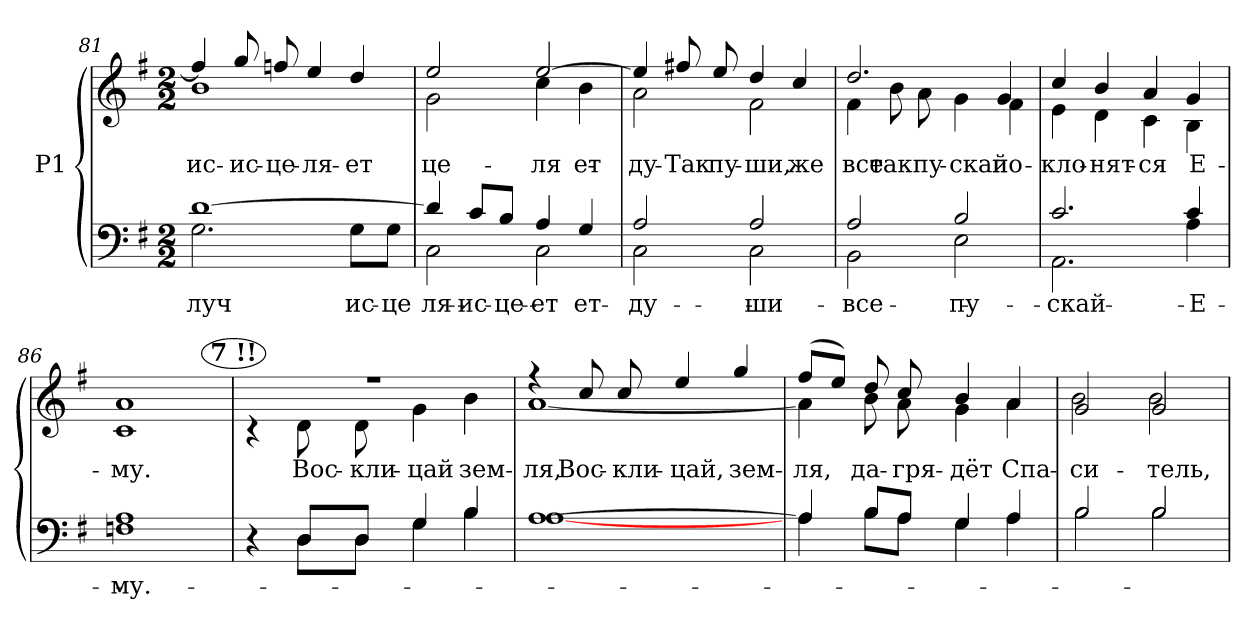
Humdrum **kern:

**kern	**text	**kern	**text
*part1	*part1	*part1	*part1
*staff2	*staff2	*staff1	*staff1
*I"P1	*	*	*
*clefF4	*	*clefG2	*
*k[f#]	*	*k[f#]	*
*G:	*	*G:	*
*M2/2	*	*M2/2	*
=81	=81	=81	=81
!	!LO:LY:a:color=#000000	!	!
*^	*	*^	*
!	!	!	!	!	!LO:LY:b:color=#000000
[>1di	2.Gi\	луч	4ffi/]	1bi	ис-
!	!	!	!	!	!LO:LY:b:color=#000000
.	.	.	8ggi/	.	ис-
!	!	!	!	!	!LO:LY:b:color=#000000
.	.	.	8ffni/	.	-це-
!	!	!	!	!	!LO:LY:b:color=#000000
.	.	.	4eei/	.	-ля-
!	!	!LO:LY:b:color=#000000	!	!	!
!	!	!	!	!	!LO:LY:b:color=#000000
.	8Gi\L	ис-	4ddi/	.	-ет
!	!	!LO:LY:b:color=#000000	!	!	!
.	8Gi\J	-це-	.	.	.
=82	=82	=82	=82	=82	=82
!	!	!LO:LY:b:color=#000000	!	!	!
!	!	!	!	!	!LO:LY:b:color=#000000
!	!	!	!	!	!LO:LY:b:color=#000000
4di/]	2Ci\	-ля-	2eei/	2gi\	-це-
!	!	!LO:LY:a:color=#000000	!	!	!
8ci/L	.	ис-	.	.	.
!	!	!LO:LY:a:color=#000000	!	!	!
8Bi/J	.	-це-	.	.	.
!	!	!LO:LY:a:color=#000000	!	!	!
!	!	!LO:LY:b:color=#000000	!	!	!
!	!	!	!	!	!LO:LY:b:color=#000000
!	!	!	!	!	!LO:LY:b:color=#000000
4Ai/	2Ci\	-ет	[>2eei/	4cci\	-ля-
!	!	!LO:LY:a:color=#000000	!	!	!
!	!	!	!	!	!LO:LY:b:color=#000000
4Gi/	.	-ет	.	4bi\	-ет
!!LO:LB:g=z	!!
=83	=83	=83	=83	=83	=83
!	!	!LO:LY:a:color=#000000	!	!	!
!	!	!	!	!	!LO:LY:b:color=#000000
2Ai/	2Ci\	ду-	4eei/]	2ai\	ду-
!	!	!	!	!	!LO:LY:b:color=#000000
.	.	.	8ff#Xi/	.	Так
!	!	!	!	!	!LO:LY:b:color=#000000
.	.	.	8eei/	.	пу-
!	!	!LO:LY:a:color=#000000	!	!	!
!	!	!	!	!	!LO:LY:b:color=#000000
!	!	!	!	!	!LO:LY:b:color=#000000
2Ai/	2Ci\	-ши	4ddi/	2f#i\	-ши,
!	!	!	!	!	!LO:LY:b:color=#000000
.	.	.	4cci/	.	же
=84	=84	=84	=84	=84	=84
!	!	!LO:LY:a:color=#000000	!	!	!
!	!	!	!	!	!LO:LY:b:color=#000000
2Ai/	2BBi\	все	2.ddi/	4f#i\	все
!	!	!	!	!	!LO:LY:b:color=#000000
.	.	.	.	8bi\	так
!	!	!	!	!	!LO:LY:b:color=#000000
.	.	.	.	8ai\	пу-
!	!	!LO:LY:a:color=#000000	!	!	!
!	!	!	!	!	!LO:LY:b:color=#000000
2Bi/	2Ei\	пу-	.	4gi\	-скай
!	!	!	!	!	!LO:LY:b:color=#000000
!	!	!	!	!	!LO:LY:b:color=#000000
.	.	.	4gi/	4f#i\	по-
=85	=85	=85	=85	=85	=85
!	!	!LO:LY:a:color=#000000	!	!	!
!	!	!	!	!	!LO:LY:b:color=#000000
!	!	!	!	!	!LO:LY:b:color=#000000
2.ci/	2.AAi\	-скай	4cci/	4ei\	-кло-
!	!	!	!	!	!LO:LY:b:color=#000000
!	!	!	!	!	!LO:LY:b:color=#000000
.	.	.	4bi/	4di\	-нят-
!	!	!	!	!	!LO:LY:b:color=#000000
!	!	!	!	!	!LO:LY:b:color=#000000
.	.	.	4ai/	4ci\	-ся
!	!	!LO:LY:a:color=#000000	!	!	!
!	!	!	!	!	!LO:LY:b:color=#000000
!	!	!	!	!	!LO:LY:b:color=#000000
4ci/	4Ai\	Е-	4gi/	4Bi\	Е-
=86	=86	=86	=86	=86	=86
!	!	!LO:LY:a:color=#000000	!	!	!
!	!	!	!	!	!LO:LY:b:color=#000000
!	!	!	!	!	!LO:LY:b:color=#000000
1Ai	1Fni	-му.	1ai	1ci	-му.
!!LO:REH:place=s1:B:color=#000000:enc=circle:fs=14.9483:t=7	!!
=87	=87	=87	=87	=87	=87
4r	4ryy	.	1r	4r	.
!	!	!	!	!	!LO:LY:b:color=#000000
8Di/L	8Di\L	.	.	8di\	Вос-
!	!	!	!	!	!LO:LY:b:color=#000000
8Di/J	8Di\J	.	.	8di\	-кли-
!	!	!	!	!	!LO:LY:b:color=#000000
4Gi/	4Gi\	.	.	4gi\	-цай
!	!	!	!	!	!LO:LY:b:color=#000000
4Bi/	4Bi\	.	.	4bi\	зем-
!!LO:LB:g=z	!!
=88	=88	=88	=88	=88	=88
!	!	!	!	!	!LO:LY:b:color=#000000
[>1Ai	[<1Ai	.	4r	[<1ai	-ля,
!	!	!	!	!	!LO:LY:b:color=#000000
.	.	.	8cci/	.	Вос-
!	!	!	!	!	!LO:LY:b:color=#000000
.	.	.	8cci/	.	-кли-
!	!	!	!	!	!LO:LY:b:color=#000000
.	.	.	4eei/	.	-цай,
!	!	!	!	!	!LO:LY:b:color=#000000
.	.	.	4ggi/	.	зем-
=89	=89	=89	=89	=89	=89
!	!	!	!	!	!LO:LY:b:color=#000000
4Ai/]	4Ai\	.	(8ff#i/L	4ai\]	-ля,
.	.	.	8eei/J)	.	.
!	!	!	!	!	!LO:LY:b:color=#000000
8Bi/L	8Bi\L	.	8ddi/	8bi\	да-
!	!	!	!	!	!LO:LY:b:color=#000000
8Ai/J	8Ai\J	.	8cci/	8ai\	-гря-
!	!	!	!	!	!LO:LY:b:color=#000000
4Gi/	4Gi\	.	4bi/	4gi\	-дёт
!	!	!	!	!	!LO:LY:b:color=#000000
4Ai/	4Ai\	.	4ai/	4ai\	Спа-
=90	=90	=90	=90	=90	=90
!	!	!	!	!	!LO:LY:b:color=#000000
2Bi/	2Bi\	.	2gi/	2bi\	-си-
!	!	!	!	!	!LO:LY:b:color=#000000
2Bi/	2Bi\	.	2gi/	2bi\	-тель,
*v	*v	*	*	*	*
*	*	*v	*v	*
=	=	=	=
*-	*-	*-	*-
